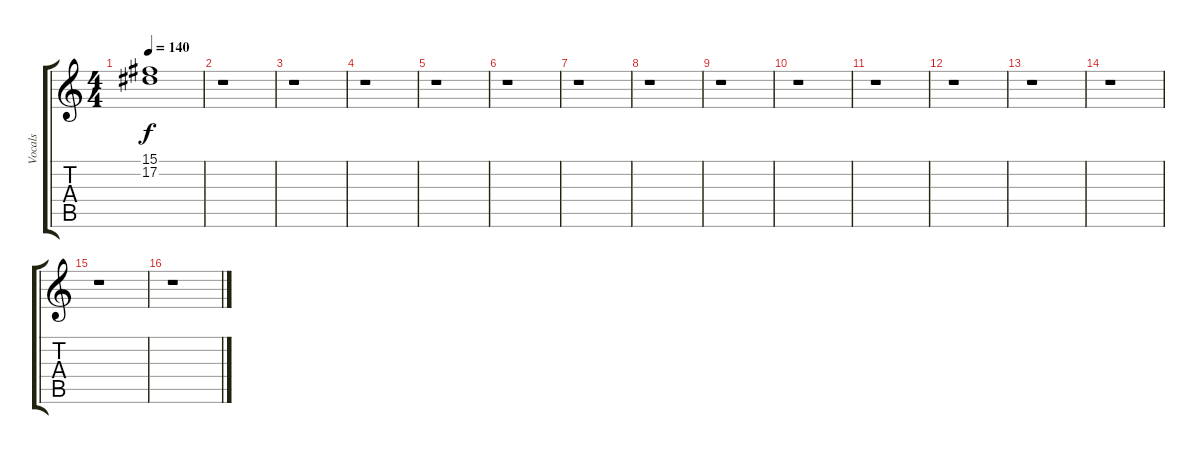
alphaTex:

\track ("Vocals" "Vocals") {instrument synthvoice}
\staff {score tabs}
\tuning (Eb4 Bb3 Gb3 Db3 Ab2 Eb2) {hide}
\ts (4 4)
\tempo 140
\clef g2
\ks c
(15.1 17.2).1{dy f} |
r.1 |
r.1 |
r.1 |
r.1 |
r.1 |
r.1 |
r.1 |
r.1 |
r.1 |
r.1 |
r.1 |
r.1 |
r.1 |
r.1 |
r.1
